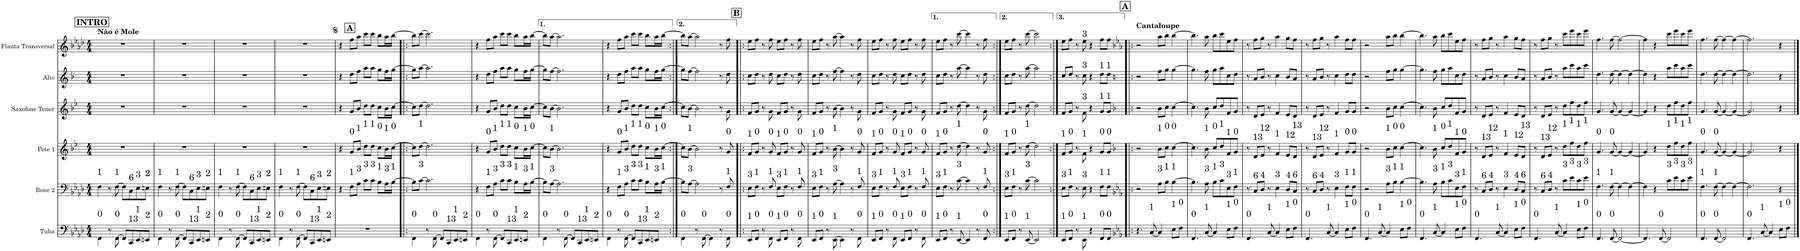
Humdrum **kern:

**kern	**kern	**kern	**kern	**kern	**kern
*part6	*part5	*part4	*part3	*part2	*part1
*staff6	*staff5	*staff4	*staff3	*staff2	*staff1
*I"Tuba	*I"Bone 2	*I"Pete 1	*I"Saxofone Tenor	*I"Alto	*I"Flauta Transversal
*I'Tba.	*I'Bone 2	*I'Pete 1	*I'Sax. Tn.	*I'Alto	*I'Fl.
*clefF4	*clefF4	*clefG2	*clefG2	*clefG2	*clefG2
*	*	*Trd1c2	*Trd8c14	*Trd5c9	*
*k[b-e-a-d-]	*k[b-e-a-d-]	*k[b-e-]	*k[b-e-]	*k[b-]	*k[b-e-a-d-]
*f:	*f:	*g:	*g:	*d:	*f:
*M4/4	*M4/4	*M4/4	*M4/4	*M4/4	*M4/4
!!LO:REH:place=s1:a:B:cj:fs=14:t=INTRO
=1	=1	=1	=1	=1	=1
!	!	!	!	!	!LO:TX:a:B:t=Nâo é Mole
!	!LO:TX:a:t=1	!	!	!	!
!LO:TX:a:t=0	!	!	!	!	!
4FF\	4F\	1r	1r	1r	1r
8r	8r	.	.	.	.
!	!LO:TX:a:t=1	!	!	!	!
!LO:TX:a:t=0	!	!	!	!	!
[8FF\	[8F\	.	.	.	.
8FF/L]	8F\L]	.	.	.	.
!	!LO:TX:a:t=6	!	!	!	!
!LO:TX:a:t=13	!	!	!	!	!
8CC/	8C\	.	.	.	.
!	!LO:TX:a:t=3	!	!	!	!
!LO:TX:a:t=1	!	!	!	!	!
8EE-/	8E-\	.	.	.	.
!	!LO:TX:a:t=2	!	!	!	!
!LO:TX:a:t=2	!	!	!	!	!
8EEn/J	8En\J	.	.	.	.
=2	=2	=2	=2	=2	=2
!	!LO:TX:a:t=1	!	!	!	!
!LO:TX:a:t=0	!	!	!	!	!
4FF\	4F\	1r	1r	1r	1r
8r	8r	.	.	.	.
!	!LO:TX:a:t=1	!	!	!	!
!LO:TX:a:t=0	!	!	!	!	!
[8FF\	[8F\	.	.	.	.
8FF/L]	8F\L]	.	.	.	.
!	!LO:TX:a:t=6	!	!	!	!
!LO:TX:a:t=13	!	!	!	!	!
8CC/	8C\	.	.	.	.
!	!LO:TX:a:t=3	!	!	!	!
!LO:TX:a:t=1	!	!	!	!	!
8EE-/	8E-\	.	.	.	.
!	!LO:TX:a:t=2	!	!	!	!
!LO:TX:a:t=2	!	!	!	!	!
8EEn/J	8En\J	.	.	.	.
=3	=3	=3	=3	=3	=3
!	!LO:TX:a:t=1	!	!	!	!
!LO:TX:a:t=0	!	!	!	!	!
4FF\	4F\	1r	1r	1r	1r
8r	8r	.	.	.	.
!	!LO:TX:a:t=1	!	!	!	!
!LO:TX:a:t=0	!	!	!	!	!
[8FF\	[8F\	.	.	.	.
8FF/L]	8F\L]	.	.	.	.
!	!LO:TX:a:t=6	!	!	!	!
!LO:TX:a:t=13	!	!	!	!	!
8CC/	8C\	.	.	.	.
!	!LO:TX:a:t=3	!	!	!	!
!LO:TX:a:t=1	!	!	!	!	!
8EE-/	8E-\	.	.	.	.
!	!LO:TX:a:t=2	!	!	!	!
!LO:TX:a:t=2	!	!	!	!	!
8EEn/J	8En\J	.	.	.	.
=4	=4	=4	=4	=4	=4
!	!LO:TX:a:t=1	!	!	!	!
!LO:TX:a:t=0	!	!	!	!	!
4FF\	4F\	1r	1r	1r	1r
8r	8r	.	.	.	.
!	!LO:TX:a:t=1	!	!	!	!
!LO:TX:a:t=0	!	!	!	!	!
[8FF\	[8F\	.	.	.	.
8FF/L]	8F\L]	.	.	.	.
!	!LO:TX:a:t=6	!	!	!	!
!LO:TX:a:t=13	!	!	!	!	!
8CC/	8C\	.	.	.	.
!	!LO:TX:a:t=3	!	!	!	!
!LO:TX:a:t=1	!	!	!	!	!
8EE-/	8E-\	.	.	.	.
!	!LO:TX:a:t=2	!	!	!	!
!LO:TX:a:t=2	!	!	!	!	!
8EEn/J	8En\J	.	.	.	.
!!LO:REH:place=s1:a:B:cj:fs=14:t=A:qo=1
=5	=5	=5	=5	=5	=5
1r	4r	4r	4r	4r	4r
!	!	!LO:TX:a:t=0	!	!	!
!	!LO:TX:a:t=1	!	!	!	!
.	8F\L	8g/L	8g/L	8dd\L	8ff\L
!	!	!LO:TX:a:t=1	!	!	!
!	!LO:TX:a:t=3	!	!	!	!
.	8A-\J	8b-/J	8b-/J	8ff\J	8aa-\J
!	!	!LO:TX:a:t=1	!	!	!
!	!LO:TX:a:t=3	!	!	!	!
.	8c\L	8dd\L	8dd\L	8aa\L	8ccc\L
!	!	!LO:TX:a:t=1	!	!	!
!	!LO:TX:a:t=3	!	!	!	!
.	8c\J	8dd\J	8dd\J	8aa\J	8ccc\J
!	!	!LO:TX:a:t=0	!	!	!
!	!LO:TX:a:t=1	!	!	!	!
.	8B-\L	8cc\L	8cc\L	8gg\L	8bb-\L
!	!	!LO:TX:a:t=1	!	!	!
!	!LO:TX:a:t=3	!	!	!	!
.	16A-\L	16b-\L	16b-\L	16ff\L	16aa-\L
!	!	!LO:TX:a:t=0	!	!	!
!	!LO:TX:a:t=1	!	!	!	!
.	[16B-\JJ	[16cc\JJ	[16cc\JJ	[16gg\JJ	[16bb-\JJ
=6!|:	=6!|:	=6!|:	=6!|:	=6!|:	=6!|:
!LO:TX:a:t=0	!	!	!	!	!
4FF\	8B-\L]	8cc\L]	8cc\L]	8gg\L]	8bb-\L]
!	!	!LO:TX:a:t=1	!	!	!
!	!LO:TX:a:t=3	!	!	!	!
.	[8c\J	[8dd\J	[8dd\J	[8aa\J	[8ccc\J
8r	2.c\]	2.dd\]	2.dd\]	2.aa\]	2.ccc\]
!LO:TX:a:t=0	!	!	!	!	!
[8FF\	.	.	.	.	.
8FF/L]	.	.	.	.	.
!LO:TX:a:t=13	!	!	!	!	!
8CC/	.	.	.	.	.
!LO:TX:a:t=1	!	!	!	!	!
8EE-/	.	.	.	.	.
!LO:TX:a:t=2	!	!	!	!	!
8EEn/J	.	.	.	.	.
=7	=7	=7	=7	=7	=7
!LO:TX:a:t=0	!	!	!	!	!
4FF\	4r	4r	4r	4r	4r
!	!	!LO:TX:a:t=0	!	!	!
!	!LO:TX:a:t=1	!	!	!	!
8r	8F\L	8g/L	8g/L	8dd\L	8ff\L
!	!	!LO:TX:a:t=1	!	!	!
!	!LO:TX:a:t=3	!	!	!	!
!LO:TX:a:t=0	!	!	!	!	!
[8FF\	8A-\J	8b-/J	8b-/J	8ff\J	8aa-\J
!	!	!LO:TX:a:t=1	!	!	!
!	!LO:TX:a:t=3	!	!	!	!
8FF/L]	8c\L	8dd\L	8dd\L	8aa\L	8ccc\L
!	!	!LO:TX:a:t=1	!	!	!
!	!LO:TX:a:t=3	!	!	!	!
!LO:TX:a:t=13	!	!	!	!	!
8CC/	8c\J	8dd\J	8dd\J	8aa\J	8ccc\J
!	!	!LO:TX:a:t=0	!	!	!
!	!LO:TX:a:t=1	!	!	!	!
!LO:TX:a:t=1	!	!	!	!	!
8EE-/	8B-\L	8cc\L	8cc\L	8gg\L	8bb-\L
!	!	!LO:TX:a:t=1	!	!	!
!	!LO:TX:a:t=3	!	!	!	!
!LO:TX:a:t=2	!	!	!	!	!
8EEn/J	16A-\L	16b-\L	16b-\L	16ff\L	16aa-\L
!	!	!LO:TX:a:t=0	!	!	!
!	!LO:TX:a:t=1	!	!	!	!
.	[16B-\JJ	[16cc\JJ	[16cc\JJ	[16gg\JJ	[16bb-\JJ
=8	=8	=8	=8	=8	=8
!LO:TX:a:t=0	!	!	!	!	!
4FF\	8B-\L]	8cc\L]	8cc\L]	8gg\L]	8bb-\L]
!	!	!LO:TX:a:t=1	!	!	!
!	!LO:TX:a:t=3	!	!	!	!
.	[8A-\J	[8b-\J	[8b-\J	[8ff\J	[8aa-\J
8r	2.A-\]	2.b-\]	2.b-\]	2.ff\]	2.aa-\]
!LO:TX:a:t=0	!	!	!	!	!
[8FF\	.	.	.	.	.
8FF/L]	.	.	.	.	.
!LO:TX:a:t=13	!	!	!	!	!
8CC/	.	.	.	.	.
!LO:TX:a:t=1	!	!	!	!	!
8EE-/	.	.	.	.	.
!LO:TX:a:t=2	!	!	!	!	!
8EEn/J	.	.	.	.	.
=9	=9	=9	=9	=9	=9
!LO:TX:a:t=0	!	!	!	!	!
4FF\	4r	4r	4r	4r	4r
!	!	!LO:TX:a:t=0	!	!	!
!	!LO:TX:a:t=1	!	!	!	!
8r	8F\L	8g/L	8g/L	8dd\L	8ff\L
!	!	!LO:TX:a:t=1	!	!	!
!	!LO:TX:a:t=3	!	!	!	!
!LO:TX:a:t=0	!	!	!	!	!
[8FF\	8A-\J	8b-/J	8b-/J	8ff\J	8aa-\J
!	!	!LO:TX:a:t=1	!	!	!
!	!LO:TX:a:t=3	!	!	!	!
8FF/L]	8c\L	8dd\L	8dd\L	8aa\L	8ccc\L
!	!	!LO:TX:a:t=1	!	!	!
!	!LO:TX:a:t=3	!	!	!	!
!LO:TX:a:t=13	!	!	!	!	!
8CC/	8c\J	8dd\J	8dd\J	8aa\J	8ccc\J
!	!	!LO:TX:a:t=0	!	!	!
!	!LO:TX:a:t=1	!	!	!	!
!LO:TX:a:t=1	!	!	!	!	!
8EE-/	8B-\L	8cc\L	8cc\L	8gg\L	8bb-\L
!	!	!LO:TX:a:t=1	!	!	!
!	!LO:TX:a:t=3	!	!	!	!
!LO:TX:a:t=2	!	!	!	!	!
8EEn/J	16A-\L	16b-\L	16b-\L	16ff\L	16aa-\L
!	!	!LO:TX:a:t=0	!	!	!
!	!LO:TX:a:t=1	!	!	!	!
.	[16B-\JJ	[16cc\JJ	[16cc\JJ	[16gg\JJ	[16bb-\JJ
=10:|!	=10:|!	=10:|!	=10:|!	=10:|!	=10:|!
!LO:TX:a:t=0	!	!	!	!	!
4FF\	8B-\L]	8cc\L]	8cc\L]	8gg\L]	8bb-\L]
!	!	!LO:TX:a:t=1	!	!	!
!	!LO:TX:a:t=3	!	!	!	!
.	[8A-\J	[8b-\J	[8b-\J	[8ff\J	[8aa-\J
8r	2A-\]	2b-\]	2b-\]	2ff\]	2aa-\]
!LO:TX:a:t=0	!	!	!	!	!
[8FF\	.	.	.	.	.
4FF\]	.	.	.	.	.
8r	8r	8r	8r	8r	8r
!	!	!LO:TX:a:t=0	!	!	!
!	!LO:TX:a:t=1	!	!	!	!
!LO:TX:a:t=0	!	!	!	!	!
8FF\	8F/	8g/	8g\	8dd\	8ff\
!!LO:REH:place=s1:a:B:cj:fs=14:t=B
=11!|:	=11!|:	=11!|:	=11!|:	=11!|:	=11!|:
!	!	!LO:TX:a:t=1	!	!	!
!	!LO:TX:a:t=3	!	!	!	!
!LO:TX:a:t=1	!	!	!	!	!
8EE-/L	8E-\L	8f/L	8f/L	8cc\L	8ee-\L
!	!	!LO:TX:a:t=0	!	!	!
!	!LO:TX:a:t=1	!	!	!	!
!LO:TX:a:t=0	!	!	!	!	!
8FF/J	8F\J	8g/J	8g/J	8dd\J	8ff\J
8r	8r	8r	8r	8r	8r
!	!	!LO:TX:a:t=0	!	!	!
!	!LO:TX:a:t=1	!	!	!	!
!LO:TX:a:t=0	!	!	!	!	!
8FF\	8F/	8g/	8g\	8dd\	8ff\
!	!	!LO:TX:a:t=1	!	!	!
!	!LO:TX:a:t=3	!	!	!	!
!LO:TX:a:t=1	!	!	!	!	!
8EE-/L	8E-\L	8f/L	8f/L	8cc\L	8ee-\L
!	!	!LO:TX:a:t=0	!	!	!
!	!LO:TX:a:t=1	!	!	!	!
!LO:TX:a:t=0	!	!	!	!	!
8FF/J	8F\J	8g/J	8g/J	8dd\J	8ff\J
8r	8r	8r	8r	8r	8r
!	!	!LO:TX:a:t=0	!	!	!
!	!LO:TX:a:t=1	!	!	!	!
!LO:TX:a:t=0	!	!	!	!	!
8FF\	8F/	8g/	8g\	8dd\	8ff\
=12	=12	=12	=12	=12	=12
!	!	!LO:TX:a:t=1	!	!	!
!	!LO:TX:a:t=3	!	!	!	!
!LO:TX:a:t=1	!	!	!	!	!
8EE-/L	8E-\L	8f/L	8f/L	8cc\L	8ee-\L
!	!	!LO:TX:a:t=0	!	!	!
!	!LO:TX:a:t=1	!	!	!	!
!LO:TX:a:t=0	!	!	!	!	!
8FF/J	8F\J	8g/J	8g/J	8dd\J	8ff\J
8r	8r	8r	8r	8r	8r
!	!	!LO:TX:a:t=1	!	!	!
!	!LO:TX:a:t=3	!	!	!	!
!LO:TX:a:t=1	!	!	!	!	!
[8EE-\	[8A-\	[8b-\	[8b-\	[8ff\	[8aa-\
4EE-\]	4A-\]	4b-\]	4b-\]	4ff\]	4aa-\]
8r	8r	8r	8r	8r	8r
!	!	!LO:TX:a:t=0	!	!	!
!	!LO:TX:a:t=1	!	!	!	!
!LO:TX:a:t=0	!	!	!	!	!
8FF\	8F/	8g/	8g\	8dd\	8ff\
=13	=13	=13	=13	=13	=13
!	!	!LO:TX:a:t=1	!	!	!
!	!LO:TX:a:t=3	!	!	!	!
!LO:TX:a:t=1	!	!	!	!	!
8EE-/L	8E-\L	8f/L	8f/L	8cc\L	8ee-\L
!	!	!LO:TX:a:t=0	!	!	!
!	!LO:TX:a:t=1	!	!	!	!
!LO:TX:a:t=0	!	!	!	!	!
8FF/J	8F\J	8g/J	8g/J	8dd\J	8ff\J
8r	8r	8r	8r	8r	8r
!	!	!LO:TX:a:t=0	!	!	!
!	!LO:TX:a:t=1	!	!	!	!
!LO:TX:a:t=0	!	!	!	!	!
8FF\	8F/	8g/	8g\	8dd\	8ff\
!	!	!LO:TX:a:t=1	!	!	!
!	!LO:TX:a:t=3	!	!	!	!
!LO:TX:a:t=1	!	!	!	!	!
8EE-/L	8E-\L	8f/L	8f/L	8cc\L	8ee-\L
!	!	!LO:TX:a:t=0	!	!	!
!	!LO:TX:a:t=1	!	!	!	!
!LO:TX:a:t=0	!	!	!	!	!
8FF/J	8F\J	8g/J	8g/J	8dd\J	8ff\J
8r	8r	8r	8r	8r	8r
!	!	!LO:TX:a:t=0	!	!	!
!	!LO:TX:a:t=1	!	!	!	!
!LO:TX:a:t=0	!	!	!	!	!
8FF\	8F/	8g/	8g\	8dd\	8ff\
=14	=14	=14	=14	=14	=14
!	!	!LO:TX:a:t=1	!	!	!
!	!LO:TX:a:t=3	!	!	!	!
!LO:TX:a:t=1	!	!	!	!	!
8EE-/L	8E-\L	8f/L	8f/L	8cc\L	8ee-\L
!	!	!LO:TX:a:t=0	!	!	!
!	!LO:TX:a:t=1	!	!	!	!
!LO:TX:a:t=0	!	!	!	!	!
8FF/J	8F\J	8g/J	8g/J	8dd\J	8ff\J
8r	8r	8r	8r	8r	8r
!	!	!LO:TX:a:t=1	!	!	!
!	!LO:TX:a:t=3	!	!	!	!
!LO:TX:a:t=1	!	!	!	!	!
[8EE-/	[8c\	[8dd\	[8dd\	[8aa\	[8ccc\
4EE-/]	4c\]	4dd\]	4dd\]	4aa\]	4ccc\]
8r	8r	8r	8r	8r	8r
!	!	!LO:TX:a:t=0	!	!	!
!	!LO:TX:a:t=1	!	!	!	!
!LO:TX:a:t=0	!	!	!	!	!
8FF/	8F/	8g/	8g\	8dd\	8ff\
=15:|!	=15:|!	=15:|!	=15:|!	=15:|!	=15:|!
!	!	!LO:TX:a:t=1	!	!	!
!	!LO:TX:a:t=3	!	!	!	!
!LO:TX:a:t=1	!	!	!	!	!
8EE-/L	8E-\L	8f/L	8f/L	8cc\L	8ee-\L
!	!	!LO:TX:a:t=0	!	!	!
!	!LO:TX:a:t=1	!	!	!	!
!LO:TX:a:t=0	!	!	!	!	!
8FF/J	8F\J	8g/J	8g/J	8dd\J	8ff\J
8r	8r	8r	8r	8r	8r
!	!	!LO:TX:a:t=1	!	!	!
!	!LO:TX:a:t=3	!	!	!	!
!LO:TX:a:t=1	!	!	!	!	!
[8EE-/	[8c\	[8dd\	[8dd\	[8aa\	[8ccc\
2EE-/]	2c\]	2dd\]	2dd\]	2aa\]	2ccc\]
=16:|!	=16:|!	=16:|!	=16:|!	=16:|!	=16:|!
!	!	!LO:TX:a:t=1	!	!	!
!	!LO:TX:a:t=3	!	!	!	!
!LO:TX:a:t=1	!	!	!	!	!
8EE-/L	8E-\L	8f/L	8f/L	8cc/L	8ee-\L
!	!	!LO:TX:a:t=0	!	!	!
!	!LO:TX:a:t=1	!	!	!	!
!LO:TX:a:t=0	!	!	!	!	!
8FF/J	8F\J	8g/J	8g/J	8dd/J	8ff\J
8r	8r	8r	8r	8r	8r
!	!	!	!	!	!LO:TX:a:t=3
!	!	!	!	!LO:TX:a:t=3	!
!	!	!	!LO:TX:a:t=3	!	!
!	!	!LO:TX:a:t=1	!	!	!
!	!LO:TX:a:t=3	!	!	!	!
!LO:TX:a:t=1	!	!	!	!	!
8EE-\	8E-\	8f\	8f\	8cc\	8ee-\
4r	4r	4r	4r	4r	4r
!	!	!	!	!LO:TX:a:t=1	!
!	!	!	!LO:TX:a:t=1	!	!
!	!	!LO:TX:a:t=0	!	!	!
!	!LO:TX:a:t=1	!	!	!	!
!LO:TX:a:t=0	!	!	!	!	!
8FF/L	8F\L	8g/L	8g/L	8dd\L	8ff\L
!	!	!	!	!LO:TX:a:t=1	!
!	!	!	!LO:TX:a:t=1	!	!
!	!	!LO:TX:a:t=0	!	!	!
!	!LO:TX:a:t=1	!	!	!	!
!LO:TX:a:t=0	!	!	!	!	!
8FF/J	8F\J	8g/J	8g/J	8dd\J	8ff\J
!!LO:REH:place=s1:a:B:cj:fs=14:t=A
=17!|:	=17!|:	=17!|:	=17!|:	=17!|:	=17!|:
*k[b-e-a-]	*k[b-e-a-]	*k[b-]	*k[b-]	*k[]	*k[b-e-a-]
!	!	!	!	!	!LO:TX:a:B:t=Cantaloupe
4.r	2r	2r	2r	2r	2r
!LO:TX:a:t=1	!	!	!	!	!
[8C/	.	.	.	.	.
!	!	!LO:TX:a:t=1	!	!	!
!	!LO:TX:a:t=3	!	!	!	!
4C/]	8A-\L	8b-\L	8b-\L	8ff\L	8aa-\L
!	!	!LO:TX:a:t=0	!	!	!
!	!LO:TX:a:t=1	!	!	!	!
.	8B-\J	8cc\J	8cc\J	8gg\J	8bb-\J
!	!	!LO:TX:a:t=0	!	!	!
!	!LO:TX:a:t=1	!	!	!	!
!LO:TX:a:t=1	!	!	!	!	!
8E-\L	[4B-\	[4cc\	[4cc\	[4gg\	[4bb-\
!LO:TX:a:t=0	!	!	!	!	!
8F\J	.	.	.	.	.
=18	=18	=18	=18	=18	=18
!LO:TX:a:t=0	!	!	!	!	!
4.FF/	4.B-\]	4.cc\]	4.cc\]	4.gg\]	4.bb-\]
!	!	!LO:TX:a:t=1	!	!	!
!	!LO:TX:a:t=3	!	!	!	!
!LO:TX:a:t=1	!	!	!	!	!
[8C/	8A-\	8b-\	8b-\	8ff\	8aa-\
!	!	!LO:TX:a:t=0	!	!	!
!	!LO:TX:a:t=1	!	!	!	!
4C/]	8B-\L	8cc/L	8cc/L	8gg\L	8bb-\L
!	!	!LO:TX:a:t=1	!	!	!
!	!LO:TX:a:t=3	!	!	!	!
.	8c\	8dd/	8dd/	8aa\	8ccc\
!	!	!LO:TX:a:t=1	!	!	!
!	!LO:TX:a:t=3	!	!	!	!
!LO:TX:a:t=1	!	!	!	!	!
8E-\L	8E-\	8f/	8f/	8cc\	8ee-\
!	!	!LO:TX:a:t=0	!	!	!
!	!LO:TX:a:t=1	!	!	!	!
!LO:TX:a:t=0	!	!	!	!	!
8F\J	8F\J	8g/J	8g/J	8dd\J	8ff\J
=19	=19	=19	=19	=19	=19
!LO:TX:a:t=0	!	!	!	!	!
4.FF/	8r	8r	8r	8r	8r
!	!	!LO:TX:a:t=13	!	!	!
!	!LO:TX:a:t=6	!	!	!	!
.	8C/L	8d/L	8d/L	8a/L	8ff\L
!	!	!LO:TX:a:t=12	!	!	!
!	!LO:TX:a:t=4	!	!	!	!
.	8D/J	8e/J	8e/J	8b/J	8gg\J
!LO:TX:a:t=1	!	!	!	!	!
[8C/	8r	8r	8r	8r	8r
!	!	!LO:TX:a:t=1	!	!	!
!	!LO:TX:a:t=3	!	!	!	!
4C/]	4E-\	4f/	4f/	4cc\	4aa-\
!	!	!LO:TX:a:t=12	!	!	!
!	!LO:TX:a:t=4	!	!	!	!
!LO:TX:a:t=1	!	!	!	!	!
8E-\L	8D/L	8e/L	8e/L	8b/L	8gg\L
!	!	!LO:TX:a:t=13	!	!	!
!	!LO:TX:a:t=6	!	!	!	!
!LO:TX:a:t=0	!	!	!	!	!
8F\J	8C/J	8d/J	8d/J	8a/J	8ff\J
=20	=20	=20	=20	=20	=20
!LO:TX:a:t=0	!	!	!	!	!
4.FF/	8r	8r	8r	8r	8r
!	!	!LO:TX:a:t=13	!	!	!
!	!LO:TX:a:t=6	!	!	!	!
.	8C/L	8d/L	8d/L	8a/L	8ff\L
!	!	!LO:TX:a:t=12	!	!	!
!	!LO:TX:a:t=4	!	!	!	!
.	8D/J	8e/J	8e/J	8b/J	8gg\J
!LO:TX:a:t=1	!	!	!	!	!
[8C/	8r	8r	8r	8r	8r
!	!	!LO:TX:a:t=1	!	!	!
!	!LO:TX:a:t=3	!	!	!	!
4C/]	4E-\	4f/	4f/	4cc\	4aa-\
!	!	!LO:TX:a:t=0	!	!	!
!	!LO:TX:a:t=1	!	!	!	!
!LO:TX:a:t=1	!	!	!	!	!
8E-\L	8F\L	8g/L	8g/L	8dd\L	8ff\L
!	!	!LO:TX:a:t=0	!	!	!
!	!LO:TX:a:t=1	!	!	!	!
!LO:TX:a:t=0	!	!	!	!	!
8F\J	8F\J	8g/J	8g/J	8dd\J	8ff\J
=21	=21	=21	=21	=21	=21
!LO:TX:a:t=0	!	!	!	!	!
4.FF/	2r	2r	2r	2r	2r
!LO:TX:a:t=1	!	!	!	!	!
[8C/	.	.	.	.	.
!	!	!LO:TX:a:t=1	!	!	!
!	!LO:TX:a:t=3	!	!	!	!
4C/]	8A-\L	8b-\L	8b-\L	8ff\L	8aa-\L
!	!	!LO:TX:a:t=0	!	!	!
!	!LO:TX:a:t=1	!	!	!	!
.	8B-\J	8cc\J	8cc\J	8gg\J	8bb-\J
!	!	!LO:TX:a:t=0	!	!	!
!	!LO:TX:a:t=1	!	!	!	!
!LO:TX:a:t=1	!	!	!	!	!
8E-\L	[4B-\	[4cc\	[4cc\	[4gg\	[4bb-\
!LO:TX:a:t=0	!	!	!	!	!
8F\J	.	.	.	.	.
=22	=22	=22	=22	=22	=22
!LO:TX:a:t=0	!	!	!	!	!
4.FF/	4.B-\]	4.cc\]	4.cc\]	4.gg\]	4.bb-\]
!	!	!LO:TX:a:t=1	!	!	!
!	!LO:TX:a:t=3	!	!	!	!
!LO:TX:a:t=1	!	!	!	!	!
[8C/	8A-\	8b-\	8b-\	8ff\	8aa-\
!	!	!LO:TX:a:t=0	!	!	!
!	!LO:TX:a:t=1	!	!	!	!
4C/]	8B-\L	8cc/L	8cc/L	8gg\L	8bb-\L
!	!	!LO:TX:a:t=1	!	!	!
!	!LO:TX:a:t=3	!	!	!	!
.	8c\	8dd/	8dd/	8aa\	8ccc\
!	!	!LO:TX:a:t=1	!	!	!
!	!LO:TX:a:t=3	!	!	!	!
!LO:TX:a:t=1	!	!	!	!	!
8E-\L	8E-\	8f/	8f/	8cc\	8ee-\
!	!	!LO:TX:a:t=0	!	!	!
!	!LO:TX:a:t=1	!	!	!	!
!LO:TX:a:t=0	!	!	!	!	!
8F\J	8F\J	8g/J	8g/J	8dd\J	8ff\J
=23	=23	=23	=23	=23	=23
!LO:TX:a:t=0	!	!	!	!	!
4.FF/	8r	8r	8r	8r	8r
!	!	!LO:TX:a:t=13	!	!	!
!	!LO:TX:a:t=6	!	!	!	!
.	8C/L	8d/L	8d/L	8a/L	8ff\L
!	!	!LO:TX:a:t=12	!	!	!
!	!LO:TX:a:t=4	!	!	!	!
.	8D/J	8e/J	8e/J	8b/J	8gg\J
!LO:TX:a:t=1	!	!	!	!	!
[8C/	8r	8r	8r	8r	8r
!	!	!LO:TX:a:t=1	!	!	!
!	!LO:TX:a:t=3	!	!	!	!
4C/]	4E-\	4f/	4f/	4cc\	4aa-\
!	!	!LO:TX:a:t=12	!	!	!
!	!LO:TX:a:t=4	!	!	!	!
!LO:TX:a:t=1	!	!	!	!	!
8E-\L	8D/L	8e/L	8e/L	8b/L	8gg\L
!	!	!LO:TX:a:t=13	!	!	!
!	!LO:TX:a:t=6	!	!	!	!
!LO:TX:a:t=0	!	!	!	!	!
8F\J	8C/J	8d/J	8d/J	8a/J	8ff\J
=24	=24	=24	=24	=24	=24
!LO:TX:a:t=0	!	!	!	!	!
4.FF/	8r	8r	8r	8r	8r
!	!	!LO:TX:a:t=13	!	!	!
!	!LO:TX:a:t=6	!	!	!	!
.	8C/L	8d/L	8d/L	8a/L	8ff\L
!	!	!LO:TX:a:t=12	!	!	!
!	!LO:TX:a:t=4	!	!	!	!
.	8D/J	8e/J	8e/J	8b/J	8gg\J
!LO:TX:a:t=1	!	!	!	!	!
[8C/	8r	8r	8r	8r	8r
!	!	!LO:TX:a:t=1	!	!	!
!	!LO:TX:a:t=3	!	!	!	!
4C/]	8c\L	8dd\L	8dd\L	8aa\L	8ccc\L
!	!	!LO:TX:a:t=1	!	!	!
!	!LO:TX:a:t=3	!	!	!	!
.	8e-\	8ff\	8ff\	8ccc\	8eee-\
!	!	!LO:TX:a:t=1	!	!	!
!	!LO:TX:a:t=3	!	!	!	!
!LO:TX:a:t=1	!	!	!	!	!
8E-\L	8c\	8dd\	8dd\	8aa\	8ccc\
!	!	!LO:TX:a:t=1	!	!	!
!	!LO:TX:a:t=3	!	!	!	!
!LO:TX:a:t=0	!	!	!	!	!
8F\J	8e-\J	8ff\J	8ff\J	8ccc\J	8eee-\J
=25	=25	=25	=25	=25	=25
!	!	!LO:TX:a:t=0	!	!	!
!	!LO:TX:a:t=1	!	!	!	!
!LO:TX:a:t=0	!	!	!	!	!
4.FF/	4.F\	4.g/	4.g/	4.dd\	4.ff\
!	!	!LO:TX:a:t=0	!	!	!
!	!LO:TX:a:t=1	!	!	!	!
!LO:TX:a:t=0	!	!	!	!	!
[8FF/	[8F\	[8g/	[8g/	[8dd\	[8ff\
2FF/_	4F\_	4g/_	4g/_	4dd\_	2ff\_
.	4F\_	4g/_	4g/_	4dd\_	.
=26	=26	=26	=26	=26	=26
4.FF/]	4F\]	4g/]	4g/]	4dd\]	4ff\]
.	4r	4r	4r	4r	4r
!LO:TX:a:t=0	!	!	!	!	!
[8FF/	.	.	.	.	.
!	!	!LO:TX:a:t=1	!	!	!
!	!LO:TX:a:t=3	!	!	!	!
2FF/]	8c\L	8dd\L	8dd\L	8aa\L	8ccc\L
!	!	!LO:TX:a:t=1	!	!	!
!	!LO:TX:a:t=3	!	!	!	!
.	8e-\	8ff\	8ff\	8ccc\	8eee-\
!	!	!LO:TX:a:t=1	!	!	!
!	!LO:TX:a:t=3	!	!	!	!
.	8c\	8dd\	8dd\	8aa\	8ccc\
!	!	!LO:TX:a:t=1	!	!	!
!	!LO:TX:a:t=3	!	!	!	!
.	8e-\J	8ff\J	8ff\J	8ccc\J	8eee-\J
=27	=27	=27	=27	=27	=27
!	!	!LO:TX:a:t=0	!	!	!
!	!LO:TX:a:t=1	!	!	!	!
!LO:TX:a:t=0	!	!	!	!	!
4.FF/	4.F\	4.g/	4.g/	4.dd\	4.ff\
!	!	!LO:TX:a:t=0	!	!	!
!	!LO:TX:a:t=1	!	!	!	!
!LO:TX:a:t=0	!	!	!	!	!
[8FF/	[8F\	[8g/	[8g/	[8dd\	[8ff\
2FF/]	4F\_	4g/_	4g/_	4dd\_	4ff\_
.	4F\_	4g/_	4g/_	4dd\_	4ff\_
=28	=28	=28	=28	=28	=28
!LO:TX:a:t=0	!	!	!	!	!
4.FF/	2.F\]	2.g/]	2.g/]	2.dd\]	2.ff\]
!LO:TX:a:t=1	!	!	!	!	!
[8C/	.	.	.	.	.
4C/]	.	.	.	.	.
!LO:TX:a:t=1	!	!	!	!	!
8E-\L	4r	4r	4r	4r	4r
!LO:TX:a:t=0	!	!	!	!	!
8F\J	.	.	.	.	.
==	==	==	==	==	==
*-	*-	*-	*-	*-	*-
